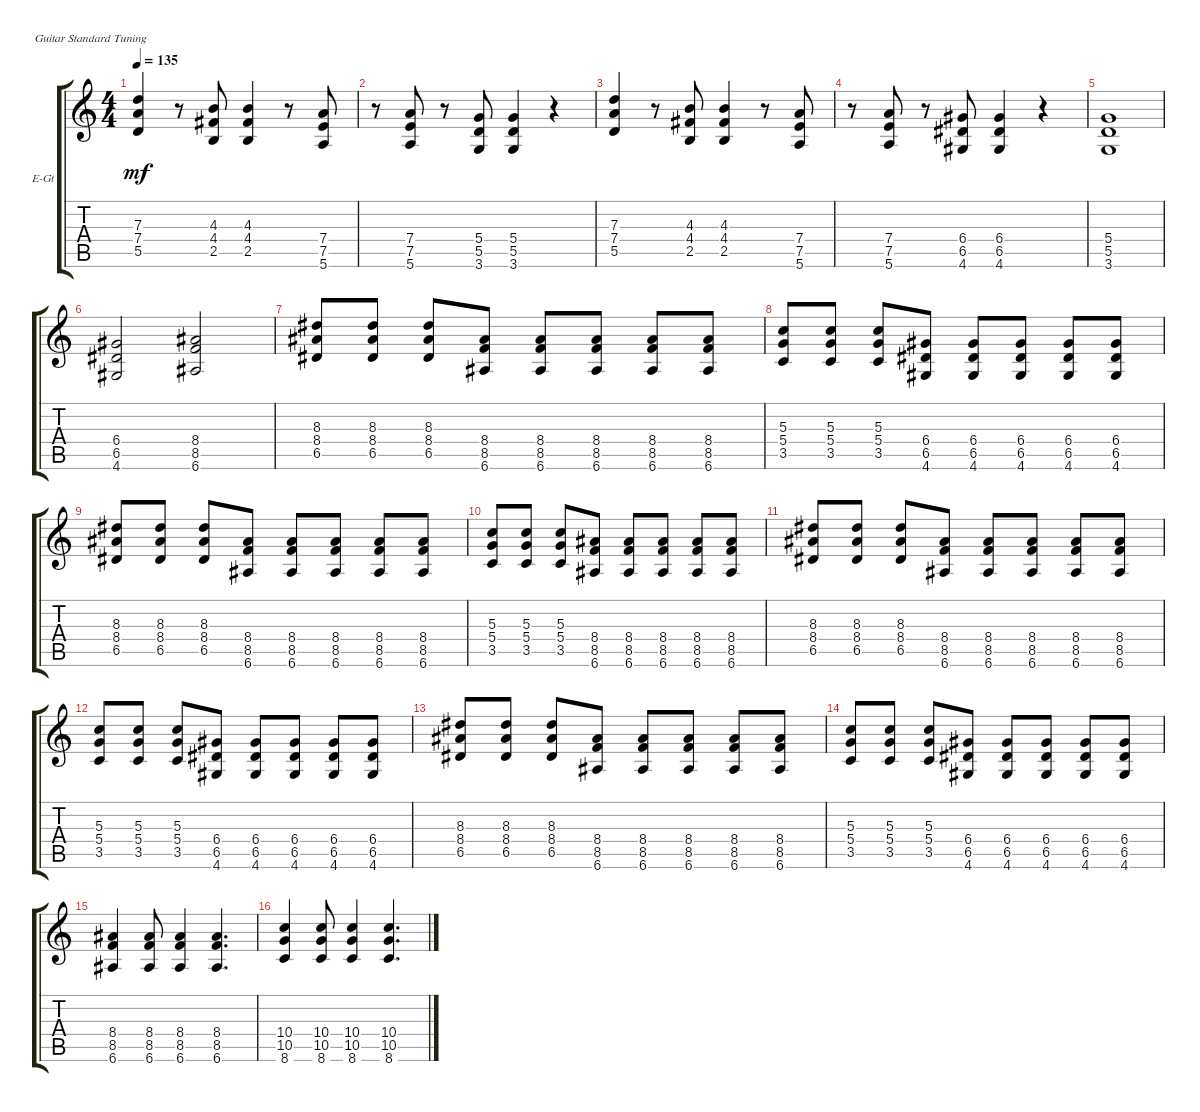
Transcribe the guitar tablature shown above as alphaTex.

\defaultSystemsLayout 4
\bracketExtendMode groupsimilarinstruments
\firstSystemTrackNameOrientation horizontal
\otherSystemsTrackNameOrientation horizontal
\track ("Рок гитара" "E-Gt") {instrument distortionguitar}
\staff {score tabs}
\tuning (E4 B3 G3 D3 A2 E2)
\ts (4 4)
\tempo 135
\clef g2
\ks c
(5.5 7.4 7.3).4{dy mf} r.8 (4.3 4.4 2.5).8 (4.3 4.4 2.5).4 r.8 (7.4 7.5 5.6).8 |
r.8 (7.4 7.5 5.6).8 r.8 (5.4 5.5 3.6).8 (5.4 5.5 3.6).4 r.4 |
(5.5 7.4 7.3).4 r.8 (4.3 4.4 2.5).8 (4.3 4.4 2.5).4 r.8 (7.4 7.5 5.6).8 |
r.8 (7.4 7.5 5.6).8 r.8 (6.4 6.5 4.6).8 (6.4 6.5 4.6).4 r.4 |
(3.6 5.5 5.4).1 |
(6.4 6.5 4.6).2 (8.4 8.5 6.6).2 |
(6.5 8.4 8.3).8 (6.5 8.4 8.3).8 (6.5 8.4 8.3).8 (8.4 8.5 6.6).8 (8.4 8.5 6.6).8 (8.4 8.5 6.6).8 (8.4 8.5 6.6).8 (8.4 8.5 6.6).8 |
(3.5 5.4 5.3).8 (3.5 5.4 5.3).8 (3.5 5.4 5.3).8 (6.4 6.5 4.6).8 (6.4 6.5 4.6).8 (6.4 6.5 4.6).8 (6.4 6.5 4.6).8 (6.4 6.5 4.6).8 |
(6.5 8.4 8.3).8 (6.5 8.4 8.3).8 (6.5 8.4 8.3).8 (8.4 8.5 6.6).8 (8.4 8.5 6.6).8 (8.4 8.5 6.6).8 (8.4 8.5 6.6).8 (8.4 8.5 6.6).8 |
(3.5 5.4 5.3).8 (3.5 5.4 5.3).8 (3.5 5.4 5.3).8 (6.6 8.5 8.4).8 (6.6 8.5 8.4).8 (6.6 8.5 8.4).8 (6.6 8.5 8.4).8 (6.6 8.5 8.4).8 |
(6.5 8.4 8.3).8 (6.5 8.4 8.3).8 (6.5 8.4 8.3).8 (8.4 8.5 6.6).8 (8.4 8.5 6.6).8 (8.4 8.5 6.6).8 (8.4 8.5 6.6).8 (8.4 8.5 6.6).8 |
(3.5 5.4 5.3).8 (3.5 5.4 5.3).8 (3.5 5.4 5.3).8 (6.4 6.5 4.6).8 (6.4 6.5 4.6).8 (6.4 6.5 4.6).8 (6.4 6.5 4.6).8 (6.4 6.5 4.6).8 |
(6.5 8.4 8.3).8 (6.5 8.4 8.3).8 (6.5 8.4 8.3).8 (8.4 8.5 6.6).8 (8.4 8.5 6.6).8 (8.4 8.5 6.6).8 (8.4 8.5 6.6).8 (8.4 8.5 6.6).8 |
(3.5 5.4 5.3).8 (3.5 5.4 5.3).8 (3.5 5.4 5.3).8 (4.6 6.5 6.4).8 (4.6 6.5 6.4).8 (4.6 6.5 6.4).8 (4.6 6.5 6.4).8 (4.6 6.5 6.4).8 |
(6.6 8.5 8.4).4 (6.6 8.5 8.4).8 (8.4 8.5 6.6).4 (8.4 8.5 6.6).4{d} |
(8.6 10.5 10.4).4 (10.4 10.5 8.6).8 (10.4 10.5 8.6).4 (10.4 10.5 8.6).4{d}
